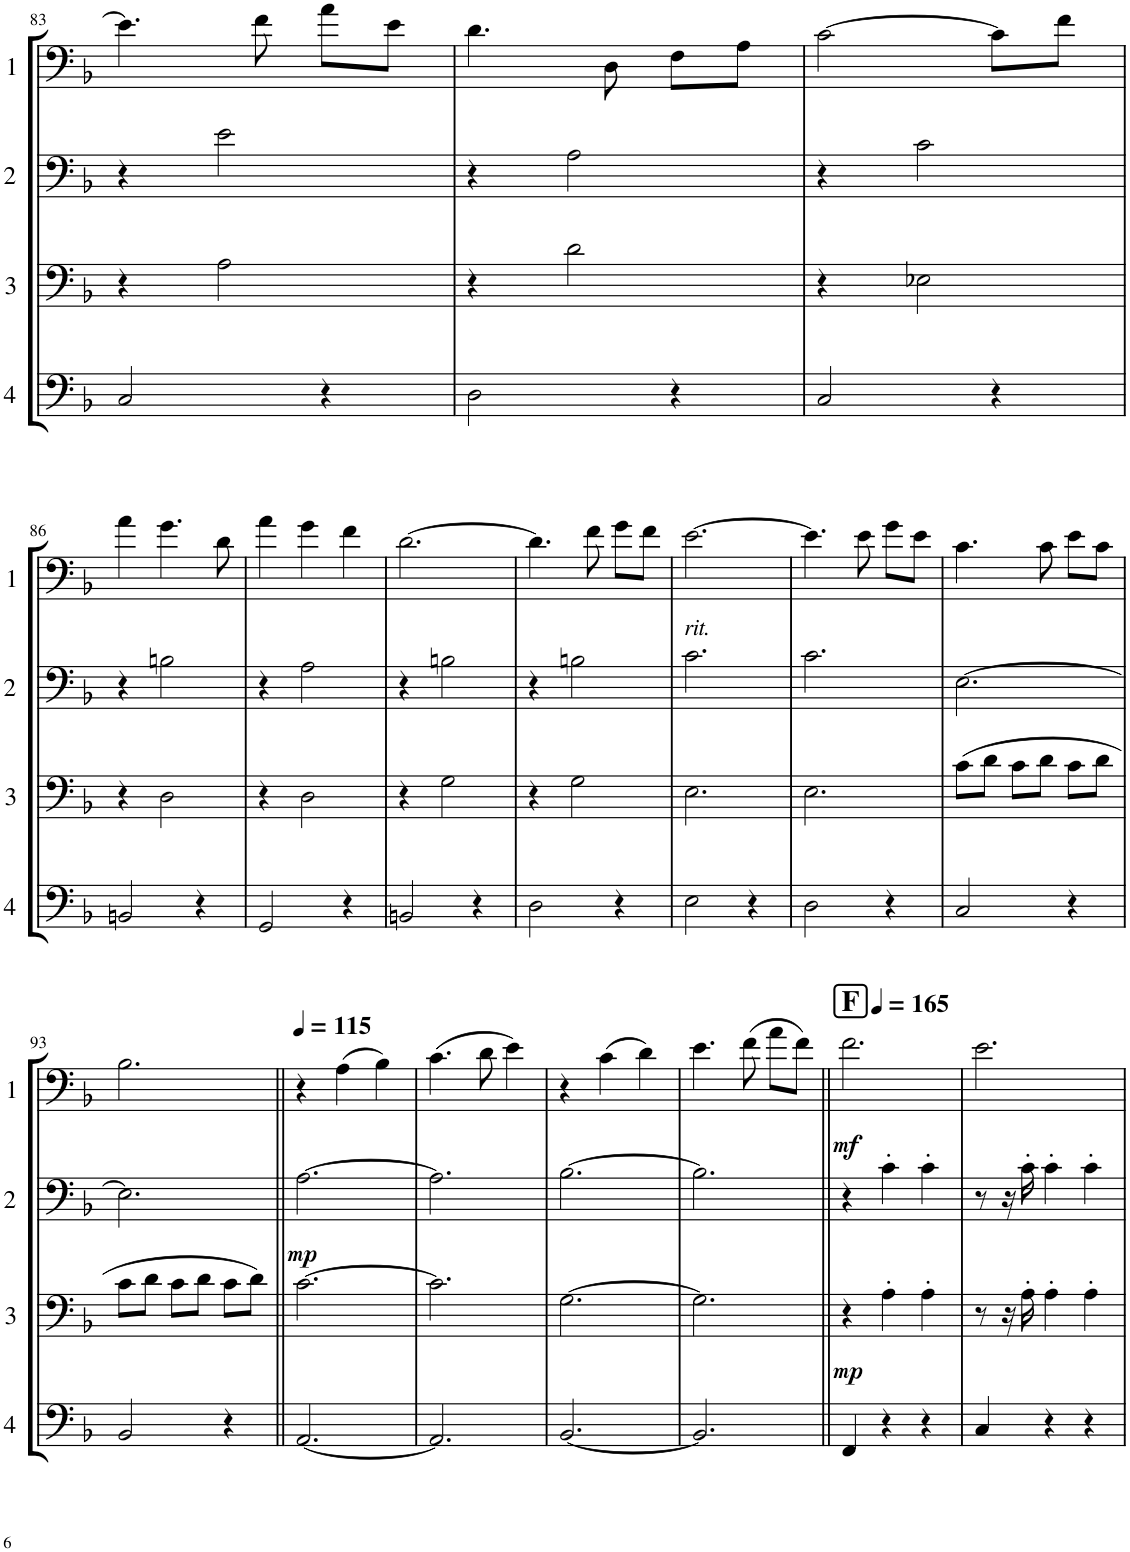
**kern	**kern	**dynam	**kern	**dynam	**kern	**dynam
*part4	*part3	*part3	*part2	*part2	*part1	*part1
*staff4	*staff3	*staff3	*staff2	*staff2	*staff1	*staff1
*I"Euphonium 4	*I"Euphonium 3	*	*I"Euphonium 2	*	*I"Euphonium 1	*
!!LO:PB:g=z
*clefF4	*clefF4	*	*clefF4	*	*clefF4	*
*k[b-]	*k[b-]	*	*k[b-]	*	*k[b-]	*
*M3/4	*M3/4	*	*M3/4	*	*M3/4	*
=83	=83	=83	=83	=83	=83	=83
2C/	4r	.	4r	.	4.e\]	.
.	2A\	.	2e\	.	.	.
.	.	.	.	.	8f\	.
4r	.	.	.	.	8a\L	.
.	.	.	.	.	8e\J	.
=84	=84	=84	=84	=84	=84	=84
2D\	4r	.	4r	.	4.d\	.
.	2d\	.	2A\	.	.	.
.	.	.	.	.	8D\	.
4r	.	.	.	.	8F\L	.
.	.	.	.	.	8A\J	.
=85	=85	=85	=85	=85	=85	=85
2C/	4r	.	4r	.	[2c\	.
.	2E-X\	.	2c\	.	.	.
4r	.	.	.	.	8c\L]	.
.	.	.	.	.	8f\J	.
!!LO:LB:g=z
=86	=86	=86	=86	=86	=86	=86
2BBn/	4r	.	4r	.	4a\	.
.	2D\	.	2Bn\	.	4.g\	.
4r	.	.	.	.	.	.
.	.	.	.	.	8d\	.
=87	=87	=87	=87	=87	=87	=87
2GG/	4r	.	4r	.	4a\	.
.	2D\	.	2A\	.	4g\	.
4r	.	.	.	.	4f\	.
=88	=88	=88	=88	=88	=88	=88
2BBn/	4r	.	4r	.	[2.d\	.
.	2G\	.	2Bn\	.	.	.
4r	.	.	.	.	.	.
=89	=89	=89	=89	=89	=89	=89
2D\	4r	.	4r	.	4.d\]	.
.	2G\	.	2Bn\	.	.	.
.	.	.	.	.	8f\	.
4r	.	.	.	.	8g\L	.
.	.	.	.	.	8f\J	.
=90	=90	=90	=90	=90	=90	=90
!	!	!	!	!	!LO:TX:b:i:t=rit.	!
2E\	2.E\	.	2.c\	.	[2.e\	.
4r	.	.	.	.	.	.
=91	=91	=91	=91	=91	=91	=91
2D\	2.E\	.	2.c\	.	4.e\]	.
.	.	.	.	.	8e\	.
4r	.	.	.	.	8g\L	.
.	.	.	.	.	8e\J	.
=92	=92	=92	=92	=92	=92	=92
2C/	(8c\L	.	[2.E\	.	4.c\	.
.	8d\J	.	.	.	.	.
.	8c\L	.	.	.	.	.
.	8d\J	.	.	.	8c\	.
4r	8c\L	.	.	.	8e\L	.
.	8d\J	.	.	.	8c\J	.
!!LO:LB:g=z
=93	=93	=93	=93	=93	=93	=93
2BB-/	8c\L	.	2.E\]	.	2.B-\	.
.	8d\J	.	.	.	.	.
.	8c\L	.	.	.	.	.
.	8d\J	.	.	.	.	.
4r	8c\L	.	.	.	.	.
.	8d\J)	.	.	.	.	.
=94||	=94||	=94||	=94||	=94||	=94||	=94||
*	*	*	*	*	*MM115	*
!	!	!	!	!LO:DY:b	!	!
[2.AA/	[2.c\	.	[2.A\	mp	4r	.
.	.	.	.	.	(4A\	.
.	.	.	.	.	4B-\)	.
=95	=95	=95	=95	=95	=95	=95
2.AA/]	2.c\]	.	2.A\]	.	(4.c\	.
.	.	.	.	.	8d\	.
.	.	.	.	.	4e\)	.
=96	=96	=96	=96	=96	=96	=96
[2.BB-/	[2.G\	.	[2.B-\	.	4r	.
.	.	.	.	.	(4c\	.
.	.	.	.	.	4d\)	.
=97	=97	=97	=97	=97	=97	=97
2.BB-/]	2.G\]	.	2.B-\]	.	4.e\	.
*	*	*	*	*	*MM165	*
.	.	.	.	.	(8f\	.
.	.	.	.	.	8a\L	.
.	.	.	.	.	8f\J)	.
!!LO:REH:place=s1:a:B:cj:fs=14:t=F
=98||	=98||	=98||	=98||	=98||	=98||	=98||
!	!	!LO:DY:b	!	!	!	!LO:DY:b
4FF/	4r	mp	4r	.	2.f\	mf
4r	4A'\	.	4c'\	.	.	.
4r	4A'\	.	4c'\	.	.	.
=99	=99	=99	=99	=99	=99	=99
4C/	8r	.	8r	.	2.e\	.
.	16r	.	16r	.	.	.
.	16A'\	.	16c'\	.	.	.
4r	4A'\	.	4c'\	.	.	.
4r	4A'\	.	4c'\	.	.	.
=	=	=	=	=	=	=
*-	*-	*-	*-	*-	*-	*-
